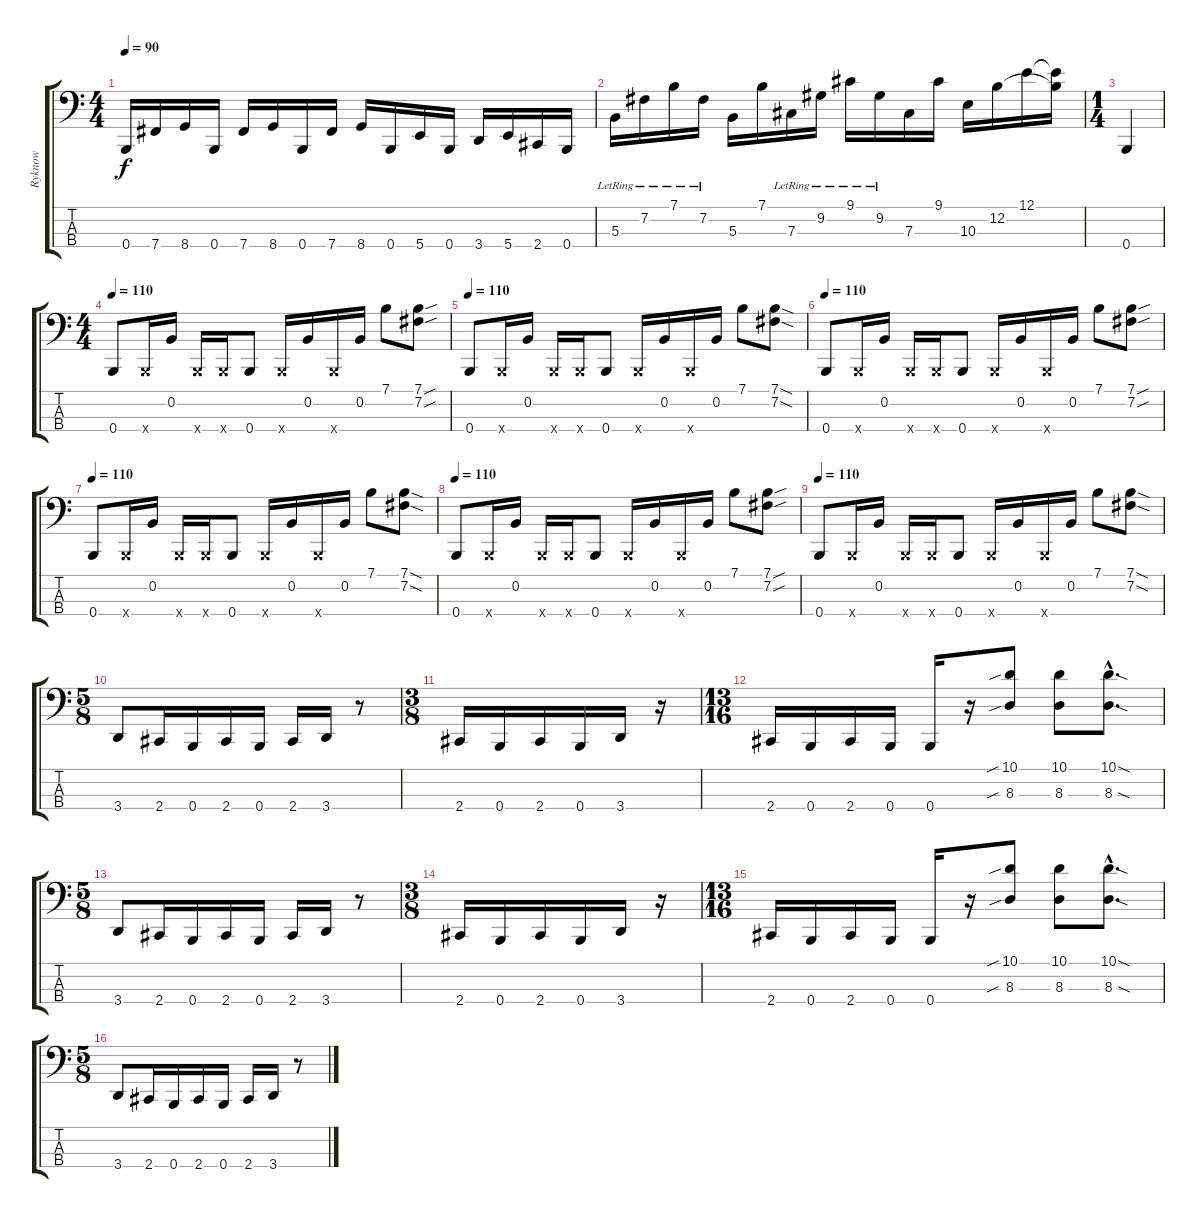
\track ("Ryknow" "Ryknow") {instrument slapbass1}
\staff {score tabs}
\tuning (E2 B1 Gb1 B0) {hide}
\ts (4 4)
\tempo 90
\clef f4
\ks c
0.4.16{dy f} 7.4.16 8.4.16 0.4.16 7.4.16 8.4.16 0.4.16 7.4.16 8.4.16 0.4.16 5.4.16 0.4.16 3.4.16 5.4.16 2.4.16 0.4.16 |
5.3{lr}.16 7.2{lr}.16 7.1{lr}.16 7.2{lr}.16 5.3.16 7.1.16 7.3{lr}.16 9.2{lr}.16 9.1{lr}.16 9.2{lr}.16 7.3.16 9.1.16 10.3.16 12.2.16 12.1.16 (12.1{t} 12.2{t}).16 |
\ts (1 4)
0.4.4 |
\ts (4 4)
\tempo 110
0.4.8 0.4{x}.16 0.2.16 0.4{x}.16 0.4{x}.16 0.4.8 0.4{x}.16 0.2.16 0.4{x}.16 0.2.16 7.1.8 (7.1{sou} 7.2{sou}).8 |
\tempo 110
0.4.8 0.4{x}.16 0.2.16 0.4{x}.16 0.4{x}.16 0.4.8 0.4{x}.16 0.2.16 0.4{x}.16 0.2.16 7.1.8 (7.1{sod} 7.2{sod}).8 |
\tempo 110
0.4.8 0.4{x}.16 0.2.16 0.4{x}.16 0.4{x}.16 0.4.8 0.4{x}.16 0.2.16 0.4{x}.16 0.2.16 7.1.8 (7.1{sou} 7.2{sou}).8 |
\tempo 110
0.4.8 0.4{x}.16 0.2.16 0.4{x}.16 0.4{x}.16 0.4.8 0.4{x}.16 0.2.16 0.4{x}.16 0.2.16 7.1.8 (7.1{sod} 7.2{sod}).8 |
\tempo 110
0.4.8 0.4{x}.16 0.2.16 0.4{x}.16 0.4{x}.16 0.4.8 0.4{x}.16 0.2.16 0.4{x}.16 0.2.16 7.1.8 (7.1{sou} 7.2{sou}).8 |
\tempo 110
0.4.8 0.4{x}.16 0.2.16 0.4{x}.16 0.4{x}.16 0.4.8 0.4{x}.16 0.2.16 0.4{x}.16 0.2.16 7.1.8 (7.1{sod} 7.2{sod}).8 |
\ts (5 8)
3.4.8 2.4.16 0.4.16 2.4.16 0.4.16 2.4.16 3.4.16 r.8 |
\ts (3 8)
2.4.16 0.4.16 2.4.16 0.4.16 3.4.16 r.16 |
\ts (13 16)
2.4.16 0.4.16 2.4.16 0.4.16 0.4.16 r.16 (10.1{sib} 8.3{sib}).8 (10.1 8.3).8 (10.1{sod hac} 8.3{sod hac}).8{d} |
\ts (5 8)
3.4.8 2.4.16 0.4.16 2.4.16 0.4.16 2.4.16 3.4.16 r.8 |
\ts (3 8)
2.4.16 0.4.16 2.4.16 0.4.16 3.4.16 r.16 |
\ts (13 16)
2.4.16 0.4.16 2.4.16 0.4.16 0.4.16 r.16 (10.1{sib} 8.3{sib}).8 (10.1 8.3).8 (10.1{sod hac} 8.3{sod hac}).8{d} |
\ts (5 8)
3.4.8 2.4.16 0.4.16 2.4.16 0.4.16 2.4.16 3.4.16 r.8
